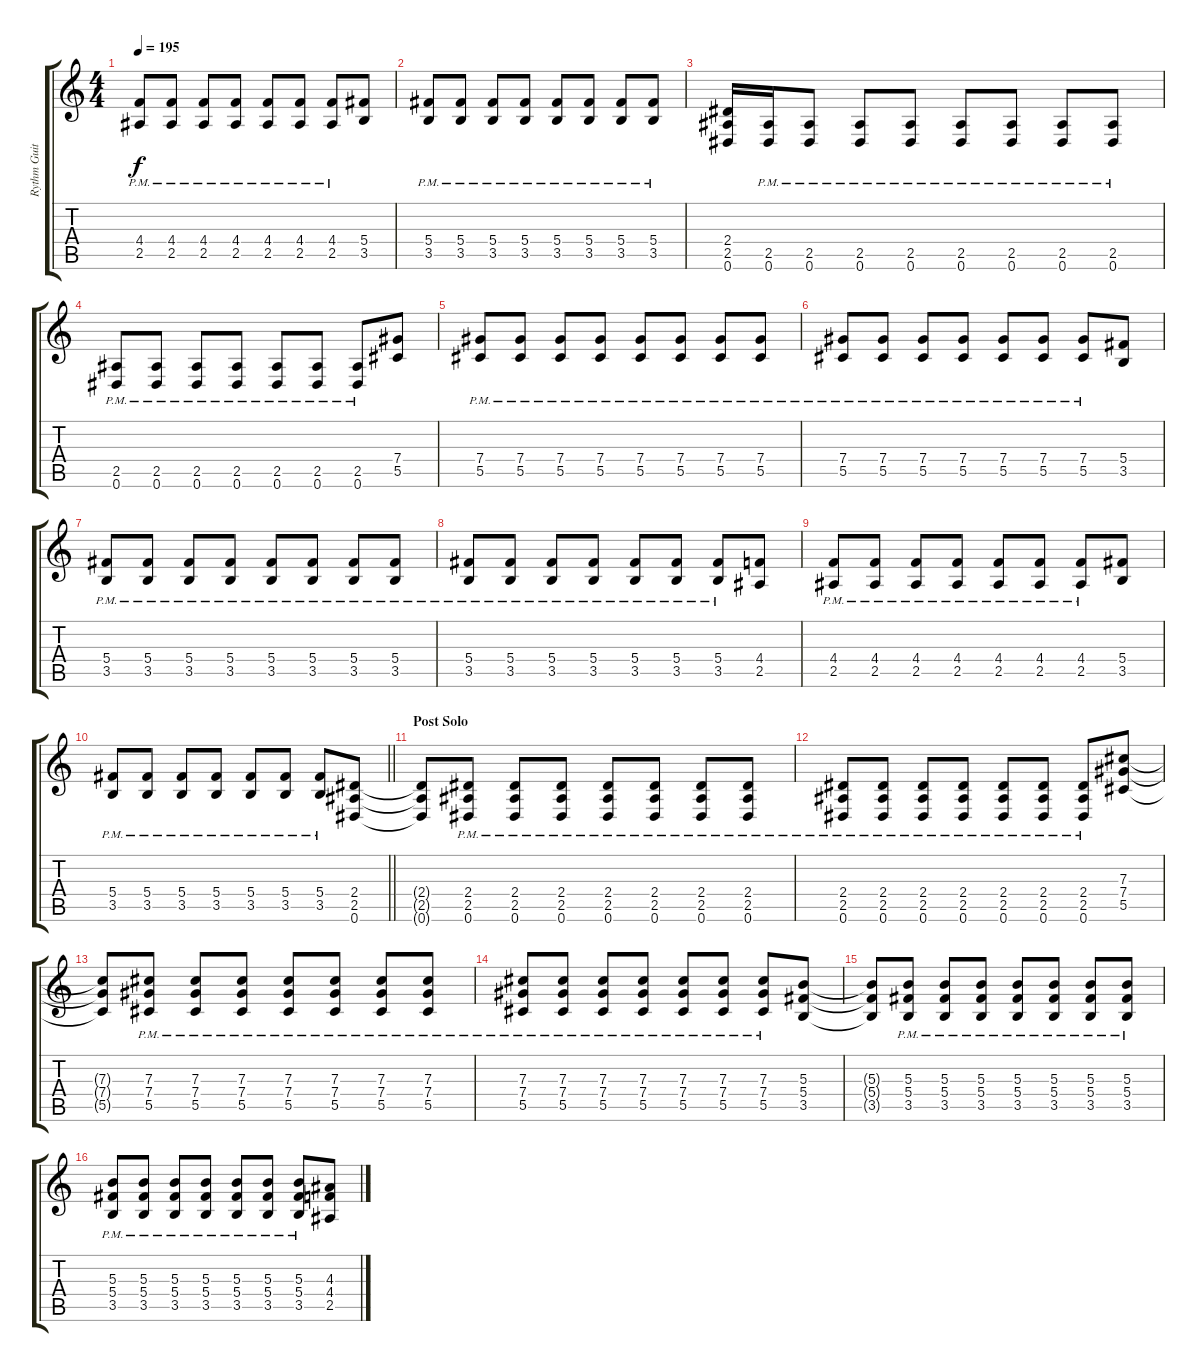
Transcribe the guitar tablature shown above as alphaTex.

\track ("Rythm Guitar" "Rythm Guit") {instrument distortionguitar}
\staff {score tabs}
\tuning (Eb4 Bb3 Gb3 Db3 Ab2 Eb2) {hide}
\ts (4 4)
\tempo 195
\clef g2
\ks c
(4.4{pm} 2.5{pm}).8{dy f} (4.4{pm} 2.5{pm}).8 (4.4{pm} 2.5{pm}).8 (4.4{pm} 2.5{pm}).8 (4.4{pm} 2.5{pm}).8 (4.4{pm} 2.5{pm}).8 (4.4{pm} 2.5{pm}).8 (5.4 3.5).8 |
(5.4{pm} 3.5{pm}).8 (5.4{pm} 3.5{pm}).8 (5.4{pm} 3.5{pm}).8 (5.4{pm} 3.5{pm}).8 (5.4{pm} 3.5{pm}).8 (5.4{pm} 3.5{pm}).8 (5.4{pm} 3.5{pm}).8 (5.4{pm} 3.5{pm}).8 |
(2.4 2.5 0.6).16 (2.5{pm} 0.6{pm}).16 (2.5{pm} 0.6{pm}).8 (2.5{pm} 0.6{pm}).8 (2.5{pm} 0.6{pm}).8 (2.5{pm} 0.6{pm}).8 (2.5{pm} 0.6{pm}).8 (2.5{pm} 0.6{pm}).8 (2.5{pm} 0.6{pm}).8 |
(2.5{pm} 0.6{pm}).8 (2.5{pm} 0.6{pm}).8 (2.5{pm} 0.6{pm}).8 (2.5{pm} 0.6{pm}).8 (2.5{pm} 0.6{pm}).8 (2.5{pm} 0.6{pm}).8 (2.5{pm} 0.6{pm}).8 (7.4 5.5).8 |
(7.4{pm} 5.5{pm}).8 (7.4{pm} 5.5{pm}).8 (7.4{pm} 5.5{pm}).8 (7.4{pm} 5.5{pm}).8 (7.4{pm} 5.5{pm}).8 (7.4{pm} 5.5{pm}).8 (7.4{pm} 5.5{pm}).8 (7.4{pm} 5.5{pm}).8 |
(7.4{pm} 5.5{pm}).8 (7.4{pm} 5.5{pm}).8 (7.4{pm} 5.5{pm}).8 (7.4{pm} 5.5{pm}).8 (7.4{pm} 5.5{pm}).8 (7.4{pm} 5.5{pm}).8 (7.4{pm} 5.5{pm}).8 (5.4 3.5).8 |
(5.4{pm} 3.5{pm}).8 (5.4{pm} 3.5{pm}).8 (5.4{pm} 3.5{pm}).8 (5.4{pm} 3.5{pm}).8 (5.4{pm} 3.5{pm}).8 (5.4{pm} 3.5{pm}).8 (5.4{pm} 3.5{pm}).8 (5.4{pm} 3.5{pm}).8 |
(5.4{pm} 3.5{pm}).8 (5.4{pm} 3.5{pm}).8 (5.4{pm} 3.5{pm}).8 (5.4{pm} 3.5{pm}).8 (5.4{pm} 3.5{pm}).8 (5.4{pm} 3.5{pm}).8 (5.4{pm} 3.5{pm}).8 (4.4 2.5).8 |
(4.4{pm} 2.5{pm}).8 (4.4{pm} 2.5{pm}).8 (4.4{pm} 2.5{pm}).8 (4.4{pm} 2.5{pm}).8 (4.4{pm} 2.5{pm}).8 (4.4{pm} 2.5{pm}).8 (4.4{pm} 2.5{pm}).8 (5.4 3.5).8 |
\barLineRight lightlight
(5.4{pm} 3.5{pm}).8 (5.4{pm} 3.5{pm}).8 (5.4{pm} 3.5{pm}).8 (5.4{pm} 3.5{pm}).8 (5.4{pm} 3.5{pm}).8 (5.4{pm} 3.5{pm}).8 (5.4{pm} 3.5{pm}).8 (2.4 2.5 0.6).8 |
\section ("" "Post Solo")
(2.4{t} 2.5{t} 0.6{t}).8 (2.4{pm} 2.5{pm} 0.6{pm}).8 (2.4{pm} 2.5{pm} 0.6{pm}).8 (2.4{pm} 2.5{pm} 0.6{pm}).8 (2.4{pm} 2.5{pm} 0.6{pm}).8 (2.4{pm} 2.5{pm} 0.6{pm}).8 (2.4{pm} 2.5{pm} 0.6{pm}).8 (2.4{pm} 2.5{pm} 0.6{pm}).8 |
(2.4{pm} 2.5{pm} 0.6{pm}).8 (2.4{pm} 2.5{pm} 0.6{pm}).8 (2.4{pm} 2.5{pm} 0.6{pm}).8 (2.4{pm} 2.5{pm} 0.6{pm}).8 (2.4{pm} 2.5{pm} 0.6{pm}).8 (2.4{pm} 2.5{pm} 0.6{pm}).8 (2.4{pm} 2.5{pm} 0.6{pm}).8 (7.3 7.4 5.5).8 |
(7.3{t} 7.4{t} 5.5{t}).8 (7.3{pm} 7.4{pm} 5.5{pm}).8 (7.3{pm} 7.4{pm} 5.5{pm}).8 (7.3{pm} 7.4{pm} 5.5{pm}).8 (7.3{pm} 7.4{pm} 5.5{pm}).8 (7.3{pm} 7.4{pm} 5.5{pm}).8 (7.3{pm} 7.4{pm} 5.5{pm}).8 (7.3{pm} 7.4{pm} 5.5{pm}).8 |
(7.3{pm} 7.4{pm} 5.5{pm}).8 (7.3{pm} 7.4{pm} 5.5{pm}).8 (7.3{pm} 7.4{pm} 5.5{pm}).8 (7.3{pm} 7.4{pm} 5.5{pm}).8 (7.3{pm} 7.4{pm} 5.5{pm}).8 (7.3{pm} 7.4{pm} 5.5{pm}).8 (7.3{pm} 7.4{pm} 5.5{pm}).8 (5.3 5.4 3.5).8 |
(5.3{t} 5.4{t} 3.5{t}).8 (5.3{pm} 5.4{pm} 3.5{pm}).8 (5.3{pm} 5.4{pm} 3.5{pm}).8 (5.3{pm} 5.4{pm} 3.5{pm}).8 (5.3{pm} 5.4{pm} 3.5{pm}).8 (5.3{pm} 5.4{pm} 3.5{pm}).8 (5.3{pm} 5.4{pm} 3.5{pm}).8 (5.3{pm} 5.4{pm} 3.5{pm}).8 |
(5.3{pm} 5.4{pm} 3.5{pm}).8 (5.3{pm} 5.4{pm} 3.5{pm}).8 (5.3{pm} 5.4{pm} 3.5{pm}).8 (5.3{pm} 5.4{pm} 3.5{pm}).8 (5.3{pm} 5.4{pm} 3.5{pm}).8 (5.3{pm} 5.4{pm} 3.5{pm}).8 (5.3{pm} 5.4{pm} 3.5{pm}).8 (4.3 4.4 2.5).8
